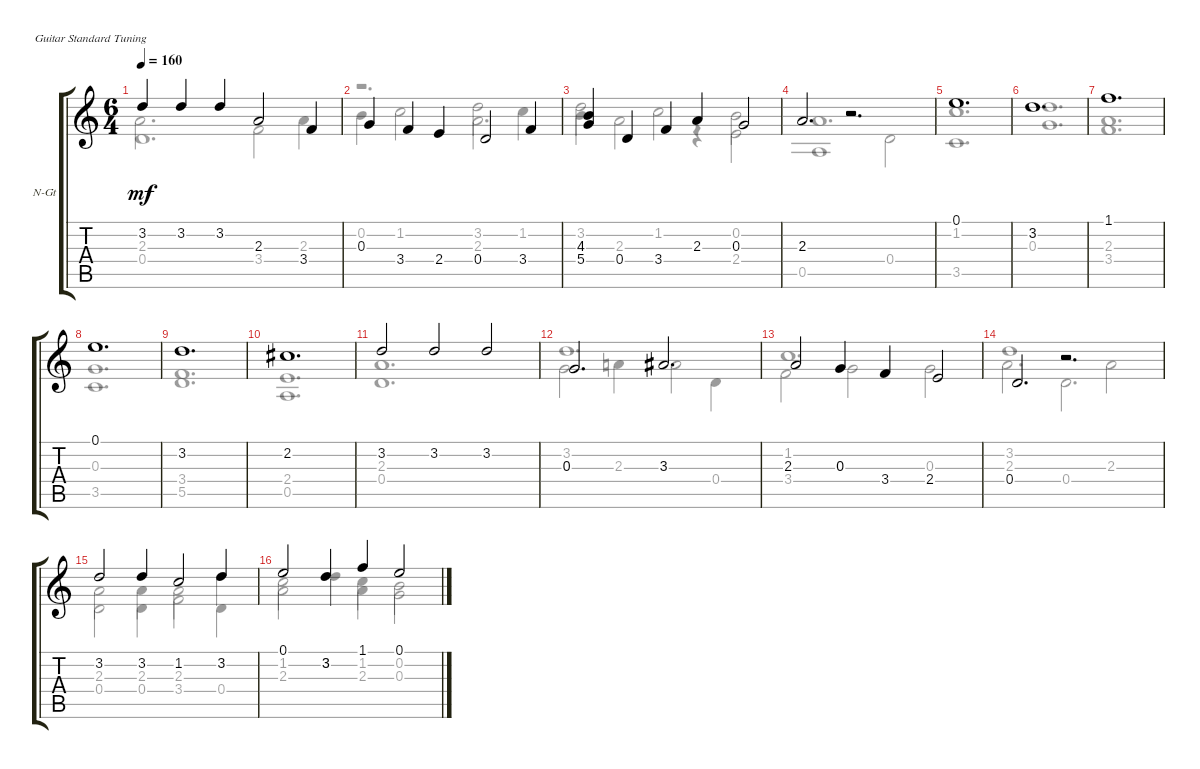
\defaultSystemsLayout 4
\bracketExtendMode groupsimilarinstruments
\firstSystemTrackNameOrientation horizontal
\otherSystemsTrackNameOrientation horizontal
\track ("Nylon Guitar" "N-Gt") {instrument acousticguitarnylon}
\staff {score tabs}
\tuning (E4 B3 G3 D3 A2 E2)
\voice
\ts (6 4)
\tempo 160
\clef g2
\ks c
3.2.4{dy mf} 3.2.4 3.2.4 2.3.2 3.4.4 |
0.3.4 3.4.4 2.4.4 0.4.2 3.4.4 |
(4.3 5.4).4 0.4.4 3.4.4 2.3.4 0.3.2 |
2.3.2{d} r.2{d} |
0.1.1{d} |
3.2.1{d} |
1.1.1{d} |
0.1.1{d} |
3.2.1{d} |
2.2.1{d} |
3.2.2 3.2.2 3.2.2 |
0.3.2{d} 3.3.2{d} |
2.3.2 0.3.4 3.4.4 2.4.2 |
0.4.2{d} r.2{d} |
3.2.2 3.2.4 1.2.2 3.2.4 |
0.1.2 3.2.4 1.1.4 0.1.2
\voice
\clef g2
\ottava regular
\simile none
\ks c
0.4.1{d dy mf} |
r.2{d} 2.3.2{d} |
3.2.2 1.2.2 0.2.2 |
2.3.1{d} |
1.2.1{d} |
3.2.1{d} |
2.3.1{d} |
0.3.1{d} |
3.4.1{d} |
2.4.1{d} |
0.4.1{d} |
3.2.1{d} |
1.2.1{d} |
3.2.1 2.3.2 |
0.4.2 0.4.4 2.3.2 3.2.4 |
1.2.2 3.2.4 2.3.4 0.3.2
\voice
\clef g2
\ottava regular
\simile none
\ks c
2.3.2{d dy mf} 3.4.2 2.3.4 |
0.2.4 1.2.2 3.2.2 1.2.4 |
4.3.4 2.3.2 r.4 2.4.2 |
0.5.1 0.4.2 |
3.5.1{d} |
0.3.1{d} |
3.4.1{d} |
3.5.1{d} |
5.5.1{d} |
0.5.1{d} |
2.3.1{d} |
0.3.2 2.3.4 3.3.2 0.4.4 |
3.4.2 0.3.2 0.3.2 |
2.3.2{d} 0.4.2{d} |
2.3.2 2.3.4 3.4.2 0.4.4 |
2.3.2 3.2.4 1.2.4 0.2.2
